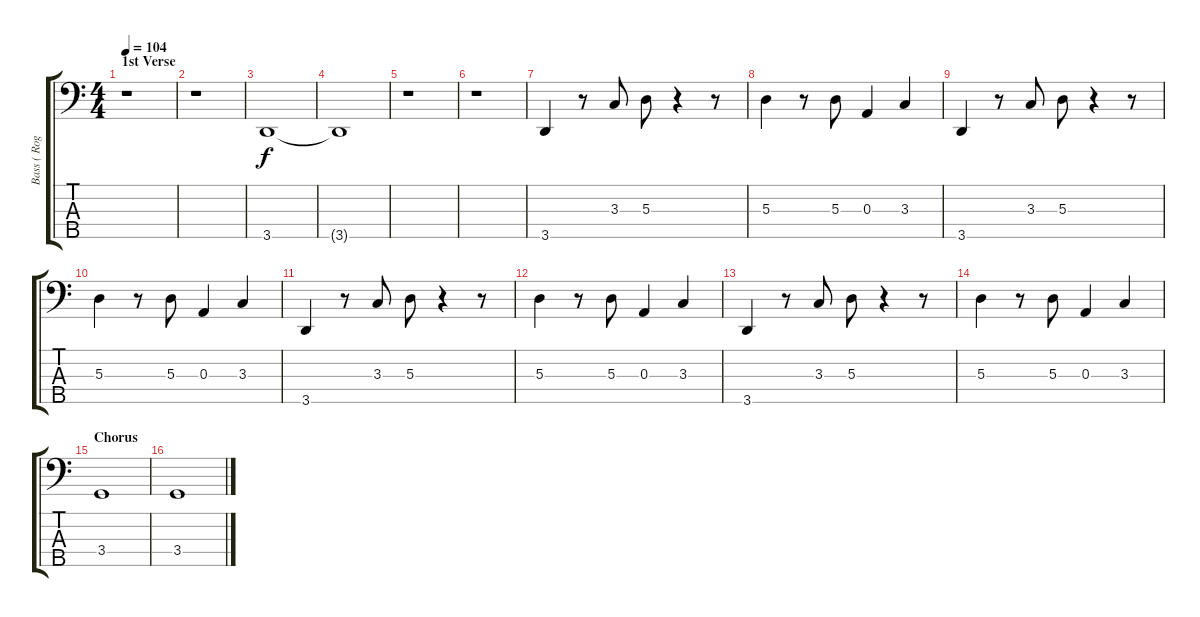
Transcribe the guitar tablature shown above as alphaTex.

\track ("Bass ( Roger Waters )" "Bass ( Rog") {instrument electricbassfinger}
\staff {score tabs}
\tuning (G2 D2 A1 E1 B0) {hide}
\ts (4 4)
\section ("" "1st Verse")
\tempo 104
\clef f4
\ks c
r.1{dy f instrument electricbassfinger} |
r.1 |
3.5.1 |
3.5{t}.1 |
r.1 |
r.1 |
3.5.4 r.8 3.3.8 5.3.8 r.4 r.8 |
5.3.4 r.8 5.3.8 0.3.4 3.3.4 |
3.5.4 r.8 3.3.8 5.3.8 r.4 r.8 |
5.3.4 r.8 5.3.8 0.3.4 3.3.4 |
3.5.4 r.8 3.3.8 5.3.8 r.4 r.8 |
5.3.4 r.8 5.3.8 0.3.4 3.3.4 |
3.5.4 r.8 3.3.8 5.3.8 r.4 r.8 |
5.3.4 r.8 5.3.8 0.3.4 3.3.4 |
\section ("" "Chorus")
3.4.1 |
3.4.1
